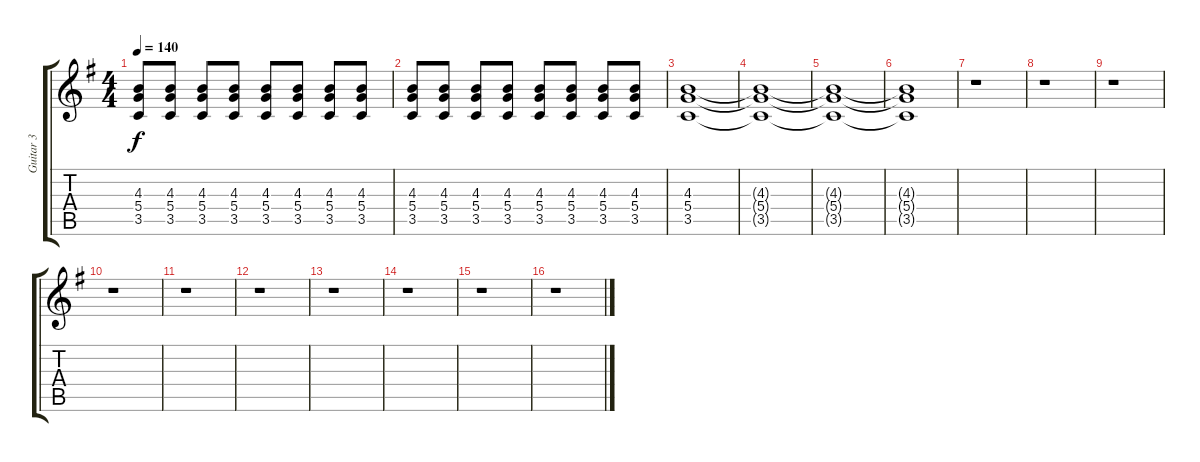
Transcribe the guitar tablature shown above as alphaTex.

\track ("Guitar 3" "Guitar 3") {instrument overdrivenguitar}
\staff {score tabs}
\tuning (E4 B3 G3 D3 A2 E2) {hide}
\ts (4 4)
\tempo 140
\clef g2
\ks g
(4.3 5.4 3.5).8{dy f} (4.3 5.4 3.5).8 (4.3 5.4 3.5).8 (4.3 5.4 3.5).8 (4.3 5.4 3.5).8 (4.3 5.4 3.5).8 (4.3 5.4 3.5).8 (4.3 5.4 3.5).8 |
(4.3 5.4 3.5).8 (4.3 5.4 3.5).8 (4.3 5.4 3.5).8 (4.3 5.4 3.5).8 (4.3 5.4 3.5).8 (4.3 5.4 3.5).8 (4.3 5.4 3.5).8 (4.3 5.4 3.5).8 |
(4.3 5.4 3.5).1{volume 6} |
(4.3{t} 5.4{t} 3.5{t}).1 |
(4.3{t} 5.4{t} 3.5{t}).1 |
(4.3{t} 5.4{t} 3.5{t}).1 |
r.1 |
r.1 |
r.1 |
r.1 |
r.1 |
r.1 |
r.1 |
r.1 |
r.1 |
r.1
